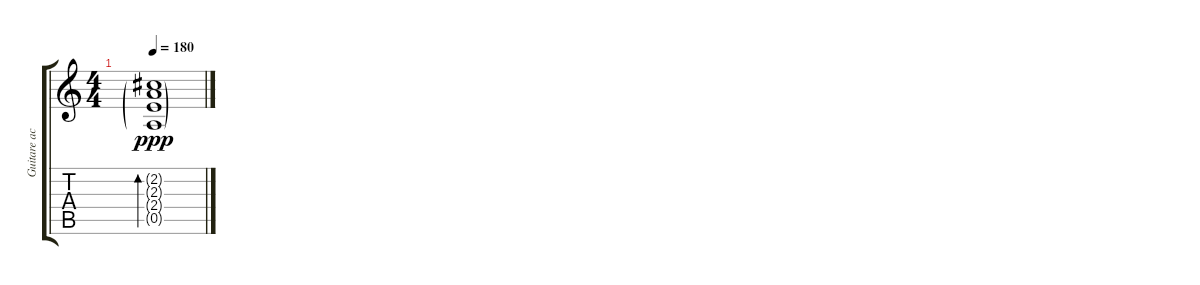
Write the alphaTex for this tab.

\track ("Guitare acoustique" "Guitare ac") {instrument acousticguitarsteel}
\staff {score tabs}
\tuning (E4 B3 G3 D3 A2 E2) {hide}
\ts (4 4)
\tempo 180
\clef g2
\ks c
(2.2{g} 2.3{g} 2.4{g} 0.5{g}).1{bd 240 dy ppp}
